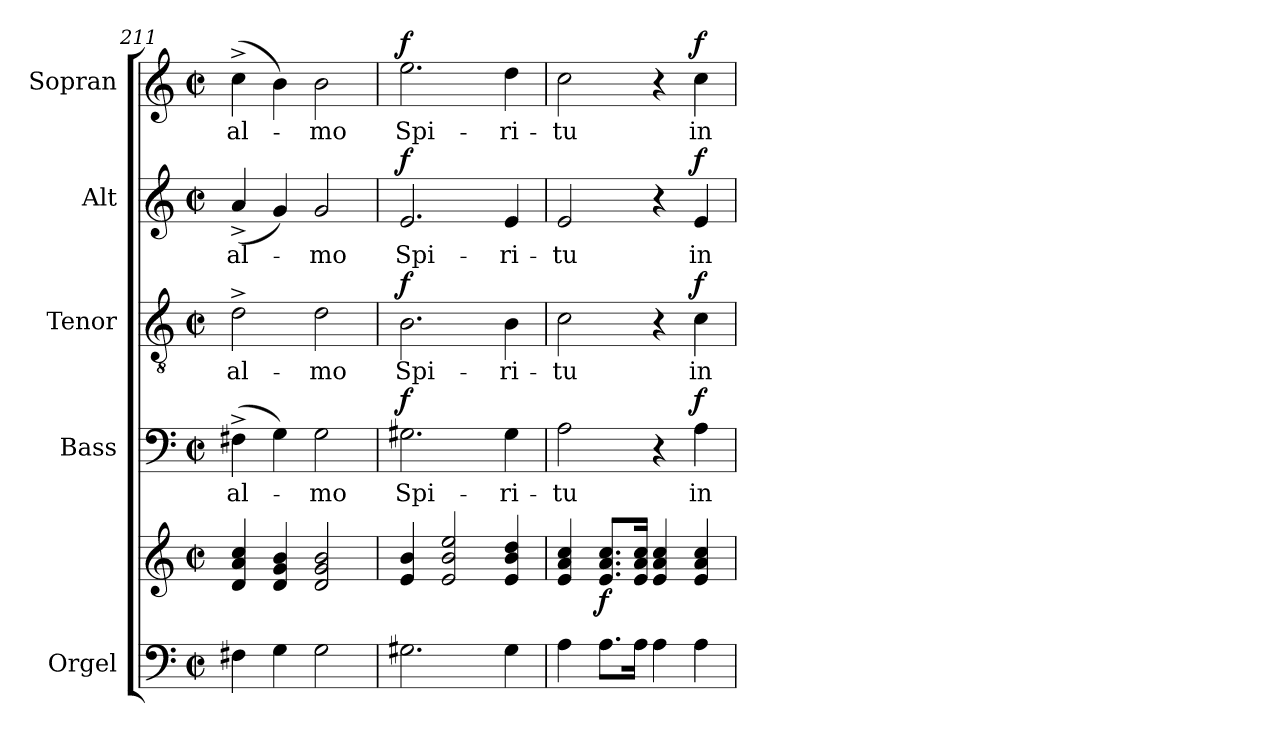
**kern	**kern	**dynam	**kern	**text	**dynam	**kern	**text	**dynam	**kern	**text	**dynam	**kern	**text	**dynam
*part5	*part5	*part5	*part4	*part4	*part4	*part3	*part3	*part3	*part2	*part2	*part2	*part1	*part1	*part1
*staff6	*staff5	*staff5/6	*staff4	*staff4	*staff4	*staff3	*staff3	*staff3	*staff2	*staff2	*staff2	*staff1	*staff1	*staff1
*I"Orgel	*	*	*I"Bass	*	*	*I"Tenor	*	*	*I"Alt	*	*	*I"Sopran	*	*
*I'Org.	*	*	*I'B.	*	*	*I'T.	*	*	*I'A.	*	*	*I'S.	*	*
*clefF4	*clefG2	*	*clefF4	*	*	*clefGv2	*	*	*clefG2	*	*	*clefG2	*	*
*k[]	*k[]	*	*k[]	*	*	*k[]	*	*	*k[]	*	*	*k[]	*	*
*C:	*C:	*	*C:	*	*	*C:	*	*	*C:	*	*	*C:	*	*
*M2/2	*M2/2	*	*M2/2	*	*	*M2/2	*	*	*M2/2	*	*	*M2/2	*	*
*met(c|)	*met(c|)	*	*met(c|)	*	*	*met(c|)	*	*	*met(c|)	*	*	*met(c|)	*	*
=211	=211	=211	=211	=211	=211	=211	=211	=211	=211	=211	=211	=211	=211	=211
!	!	!	!	!LO:LY:b	!	!	!LO:LY:b	!	!	!LO:LY:b	!	!	!LO:LY:b	!
4F#X\	4d/ 4a/ 4cc/	.	(>4F#X^>\	al-	.	2d^>\	al-	.	(<4a^</	al-	.	(>4cc^>\	al-	.
4G\	4d/ 4g/ 4b/	.	4G\)	.	.	.	.	.	4g/)	.	.	4b\)	.	.
!	!	!	!	!LO:LY:b	!	!	!LO:LY:b	!	!	!LO:LY:b	!	!	!LO:LY:b	!
2G\	2d/ 2g/ 2b/	.	2G\	-mo	.	2d\	-mo	.	2g/	-mo	.	2b\	-mo	.
=212	=212	=212	=212	=212	=212	=212	=212	=212	=212	=212	=212	=212	=212	=212
!	!	!	!	!LO:LY:b	!LO:DY:a	!	!LO:LY:b	!LO:DY:a	!	!LO:LY:b	!LO:DY:a	!	!LO:LY:b	!LO:DY:a
2.G#X\	4e/ 4b/	.	2.G#X\	Spi-	f	2.B\	Spi-	f	2.e/	Spi-	f	2.ee\	Spi-	f
.	2e/ 2b/ 2ee/	.	.	.	.	.	.	.	.	.	.	.	.	.
!	!	!	!	!LO:LY:b	!	!	!LO:LY:b	!	!	!LO:LY:b	!	!	!LO:LY:b	!
4G#\	4e/ 4b/ 4dd/	.	4G#\	-ri-	.	4B\	-ri-	.	4e/	-ri-	.	4dd\	-ri-	.
=213	=213	=213	=213	=213	=213	=213	=213	=213	=213	=213	=213	=213	=213	=213
!	!	!	!	!LO:LY:b	!	!	!LO:LY:b	!	!	!LO:LY:b	!	!	!LO:LY:b	!
4A\	4e/ 4a/ 4cc/	.	2A\	-tu	.	2c\	-tu	.	2e/	-tu	.	2cc\	-tu	.
!	!	!LO:DY:b	!	!	!	!	!	!	!	!	!	!	!	!
8.A\L	8.e/ 8.a/ 8.cc/L	f	.	.	.	.	.	.	.	.	.	.	.	.
16A\Jk	16e/ 16a/ 16cc/Jk	.	.	.	.	.	.	.	.	.	.	.	.	.
4A\	4e/ 4a/ 4cc/	.	4r	.	.	4r	.	.	4r	.	.	4r	.	.
!	!	!	!	!LO:LY:b	!LO:DY:a	!	!LO:LY:b	!LO:DY:a	!	!LO:LY:b	!LO:DY:a	!	!LO:LY:b	!LO:DY:a
4A\	4e/ 4a/ 4cc/	.	4A\	in	f	4c\	in	f	4e/	in	f	4cc\	in	f
=	=	=	=	=	=	=	=	=	=	=	=	=	=	=
*-	*-	*-	*-	*-	*-	*-	*-	*-	*-	*-	*-	*-	*-	*-
